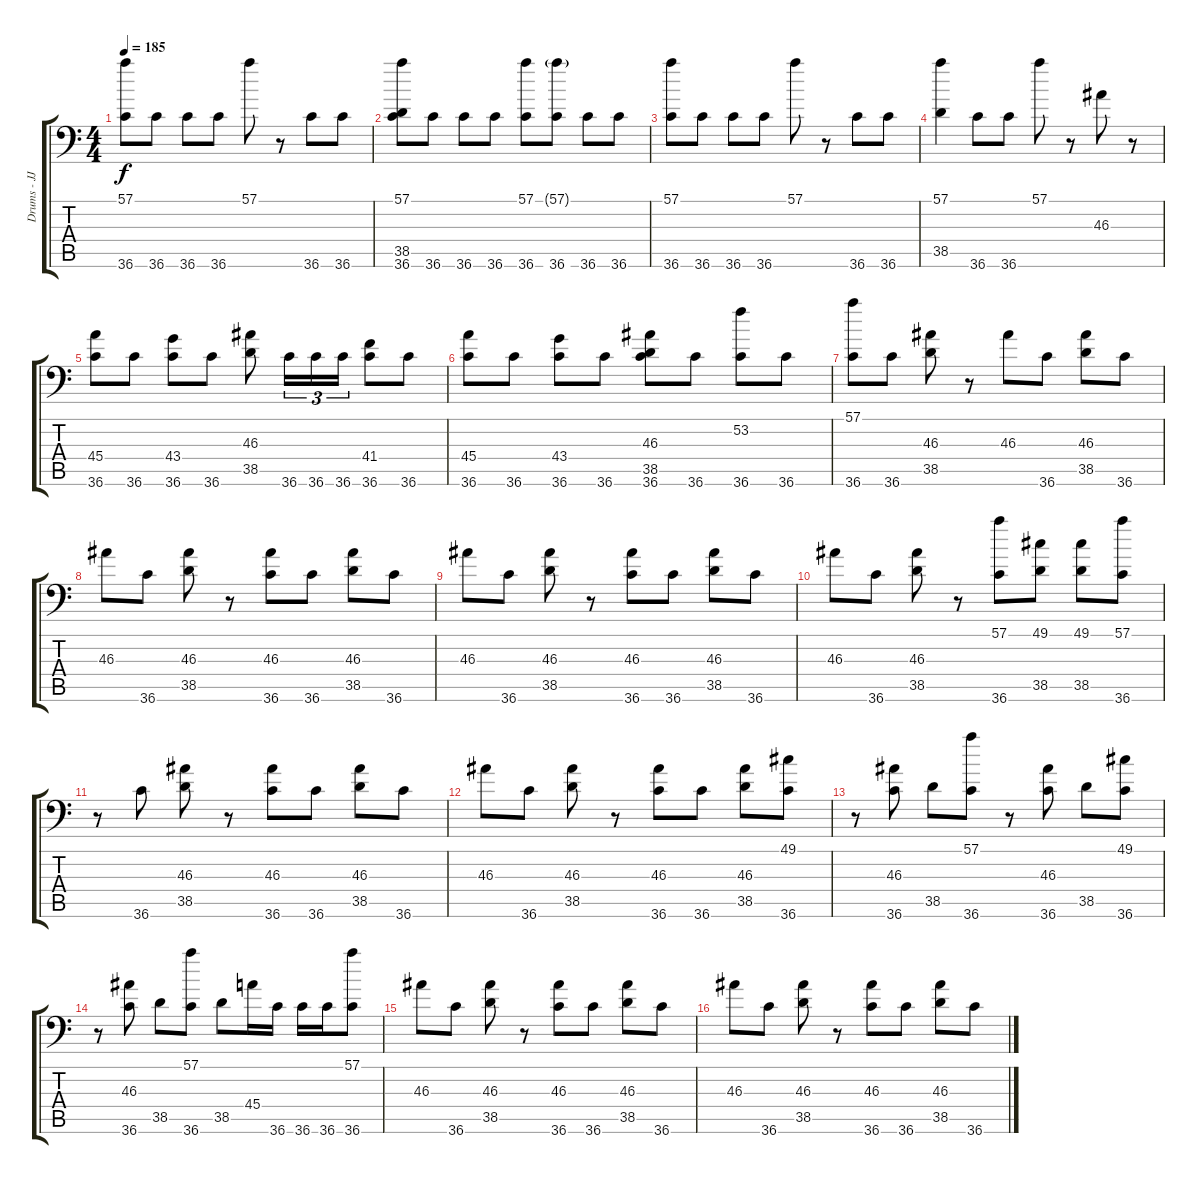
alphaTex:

\track ("Drums - JJ" "Drums - JJ") {instrument acousticgrandpiano}
\staff {score tabs}
\tuning (C-1 C-1 C-1 C-1 C-1 C-1) {hide}
\ts (4 4)
\tempo 185
\clef f4
\ks c
(57.1 36.6).8{dy f} 36.6.8 36.6.8 36.6.8 57.1.8 r.8 36.6.8 36.6.8 |
(57.1 38.5 36.6).8 36.6.8 36.6.8 36.6.8 (57.1 36.6).8 (57.1{g} 36.6).8 36.6.8 36.6.8 |
(57.1 36.6).8 36.6.8 36.6.8 36.6.8 57.1.8 r.8 36.6.8 36.6.8 |
(57.1 38.5).4 36.6.8 36.6.8 57.1.8 r.8 46.3.8 r.8 |
(45.4 36.6).8 36.6.8 (43.4 36.6).8 36.6.8 (46.3 38.5).8 36.6.16{tu (3 2)} 36.6.16{tu (3 2)} 36.6.16{tu (3 2)} (41.4 36.6).8 36.6.8 |
(45.4 36.6).8 36.6.8 (43.4 36.6).8 36.6.8 (46.3 38.5 36.6).8 36.6.8 (53.2 36.6).8 36.6.8 |
(57.1 36.6).8 36.6.8 (46.3 38.5).8 r.8 46.3.8 36.6.8 (46.3 38.5).8 36.6.8 |
46.3.8 36.6.8 (46.3 38.5).8 r.8 (46.3 36.6).8 36.6.8 (46.3 38.5).8 36.6.8 |
46.3.8 36.6.8 (46.3 38.5).8 r.8 (46.3 36.6).8 36.6.8 (46.3 38.5).8 36.6.8 |
46.3.8 36.6.8 (46.3 38.5).8 r.8 (57.1 36.6).8 (49.1 38.5).8 (49.1 38.5).8 (57.1 36.6).8 |
r.8 36.6.8 (46.3 38.5).8 r.8 (46.3 36.6).8 36.6.8 (46.3 38.5).8 36.6.8 |
46.3.8 36.6.8 (46.3 38.5).8 r.8 (46.3 36.6).8 36.6.8 (46.3 38.5).8 (49.1 36.6).8 |
r.8 (46.3 36.6).8 38.5.8 (57.1 36.6).8 r.8 (46.3 36.6).8 38.5.8 (49.1 36.6).8 |
r.8 (46.3 36.6).8 38.5.8 (57.1 36.6).8 38.5.8 45.4.16 36.6.16 36.6.16 36.6.16 (57.1 36.6).8 |
46.3.8 36.6.8 (46.3 38.5).8 r.8 (46.3 36.6).8 36.6.8 (46.3 38.5).8 36.6.8 |
46.3.8 36.6.8 (46.3 38.5).8 r.8 (46.3 36.6).8 36.6.8 (46.3 38.5).8 36.6.8
